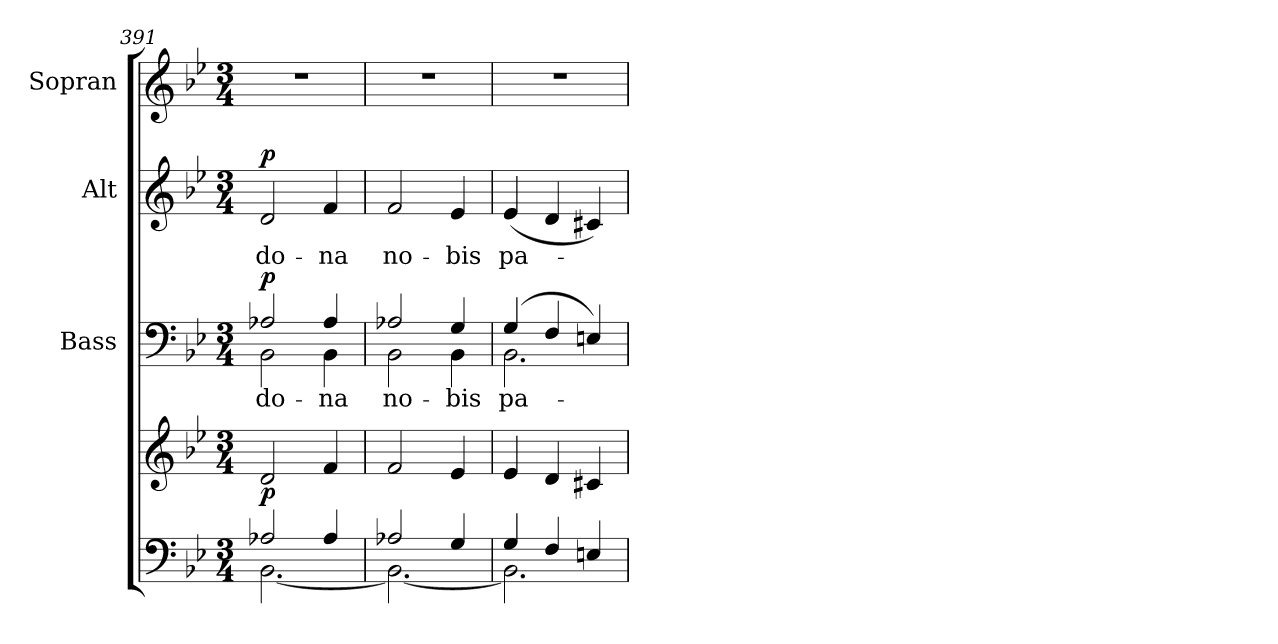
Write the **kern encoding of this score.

**kern	**kern	**dynam	**kern	**text	**dynam	**kern	**text	**dynam	**kern
*part4	*part4	*part4	*part3	*part3	*part3	*part2	*part2	*part2	*part1
*staff5	*staff4	*staff4/5	*staff3	*staff3	*staff3	*staff2	*staff2	*staff2	*staff1
*	*	*	*I"Bass	*	*	*I"Alt	*	*	*I"Sopran
*	*	*	*I'B.	*	*	*I'A.	*	*	*I'S.
*clefF4	*clefG2	*	*clefF4	*	*	*clefG2	*	*	*clefG2
*k[b-e-]	*k[b-e-]	*	*k[b-e-]	*	*	*k[b-e-]	*	*	*k[b-e-]
*B-:	*B-:	*	*B-:	*	*	*B-:	*	*	*B-:
*M3/4	*M3/4	*	*M3/4	*	*	*M3/4	*	*	*M3/4
=391	=391	=391	=391	=391	=391	=391	=391	=391	=391
*^	*	*	*	*	*	*	*	*	*
!	!	!	!LO:DY:b	!	!LO:LY:b	!LO:DY:a	!	!LO:LY:b	!LO:DY:a	!
*	*	*	*	*^	*	*	*	*	*	*
2A-X/	[<2.BB-\	2d/	p	2A-X/	2BB-\	do-	p	2d/	do-	p	2.r
!	!	!	!	!	!	!LO:LY:b	!	!	!LO:LY:b	!	!
4A-/	.	4f/	.	4A-/	4BB-\	-na	.	4f/	-na	.	.
=392	=392	=392	=392	=392	=392	=392	=392	=392	=392	=392	=392
!	!	!	!	!	!	!LO:LY:b	!	!	!LO:LY:b	!	!
2A-X/	2.BB-\_	2f/	.	2A-X/	2BB-\	no-	.	2f/	no-	.	2.r
!	!	!	!	!	!	!LO:LY:b	!	!	!LO:LY:b	!	!
4G/	.	4e-/	.	4G/	4BB-\	-bis	.	4e-/	-bis	.	.
=393	=393	=393	=393	=393	=393	=393	=393	=393	=393	=393	=393
!	!	!	!	!	!	!LO:LY:b	!	!	!LO:LY:b	!	!
4G/	2.BB-\]	4e-/	.	(4G/	2.BB-\	pa-	.	(<4e-/	pa-	.	2.r
4F/	.	4d/	.	4F/	.	.	.	4d/	.	.	.
4En/	.	4c#X/	.	4En/)	.	.	.	4c#X/)	.	.	.
*v	*v	*	*	*v	*v	*	*	*	*	*	*
=	=	=	=	=	=	=	=	=	=
*-	*-	*-	*-	*-	*-	*-	*-	*-	*-
